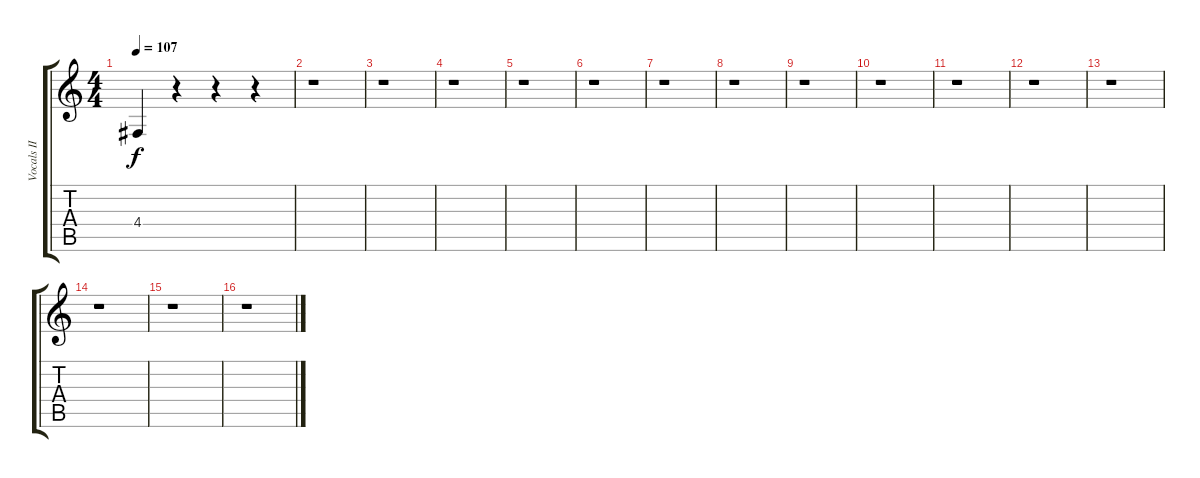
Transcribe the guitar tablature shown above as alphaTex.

\track ("Vocals II" "Vocals II") {instrument lead6voice}
\staff {score tabs}
\tuning (E4 B3 G3 D3 A2 E2) {hide}
\ts (4 4)
\tempo 107
\clef g2
\ks c
4.4.4{dy f} r.4 r.4 r.4 |
r.1 |
r.1 |
r.1 |
r.1 |
r.1 |
r.1 |
r.1 |
r.1 |
r.1 |
r.1 |
r.1 |
r.1 |
r.1 |
r.1 |
r.1
